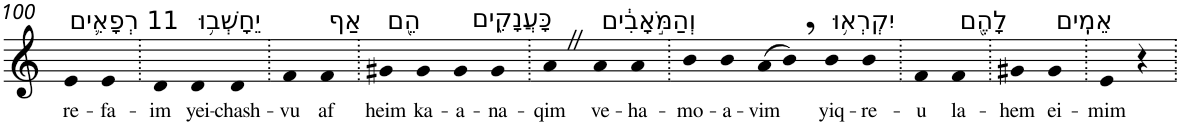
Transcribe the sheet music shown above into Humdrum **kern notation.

**kern	**text
*part1	*part1
*staff1	*staff1
*I"Piano	*
*I'Pno	*
!!LO:PB:g=z
*clefG2	*
*k[]	*
=100	=100
!LO:TX:a:t=11 רְפָאִ֛ים	!
!	!LO:LY:b
4e	re-
!	!LO:LY:b
4e	-fa-
=101.	=101.
!	!LO:LY:b
4d	-im
!LO:TX:a:t=יֵחָשְׁב֥וּ	!
!	!LO:LY:b
4d	yei-
!	!LO:LY:b
4d	-chash-
=102.	=102.
!	!LO:LY:b
4f	-vu
!LO:TX:a:t=אַף	!
!	!LO:LY:b
4f	af
=103.	=103.
!LO:TX:a:t=הֵ֖ם	!
!	!LO:LY:b
4g#X	heim
!LO:TX:a:t=כָּעֲנָקִ֑ים	!
!	!LO:LY:b
4g#	ka-
!	!LO:LY:b
4g#	-a-
!	!LO:LY:b
4g#	-na-
=104.	=104.
!	!LO:LY:b
4aZ	-qim
!LO:TX:a:t=וְהַמֹּ֣אָבִ֔ים	!
!	!LO:LY:b
4a	ve-
!	!LO:LY:b
4a	-ha-
=105.	=105.
!	!LO:LY:b
4b	-mo-
!	!LO:LY:b
4b	-a-
!	!LO:LY:b
(8a	-vim
8b,)	.
!LO:TX:a:t=יִקְרְא֥וּ	!
!	!LO:LY:b
4b	yiq-
!	!LO:LY:b
4b	-re-
=106.	=106.
!	!LO:LY:b
4f	-u
!LO:TX:a:t=לָהֶ֖ם	!
!	!LO:LY:b
4f	la-
=107.	=107.
!	!LO:LY:b
4g#X	-hem
!LO:TX:a:t=אֵמִֽים	!
!	!LO:LY:b
4g#	ei-
=108.	=108.
!	!LO:LY:b
4e	-mim
4r	.
=.	=.
*-	*-
